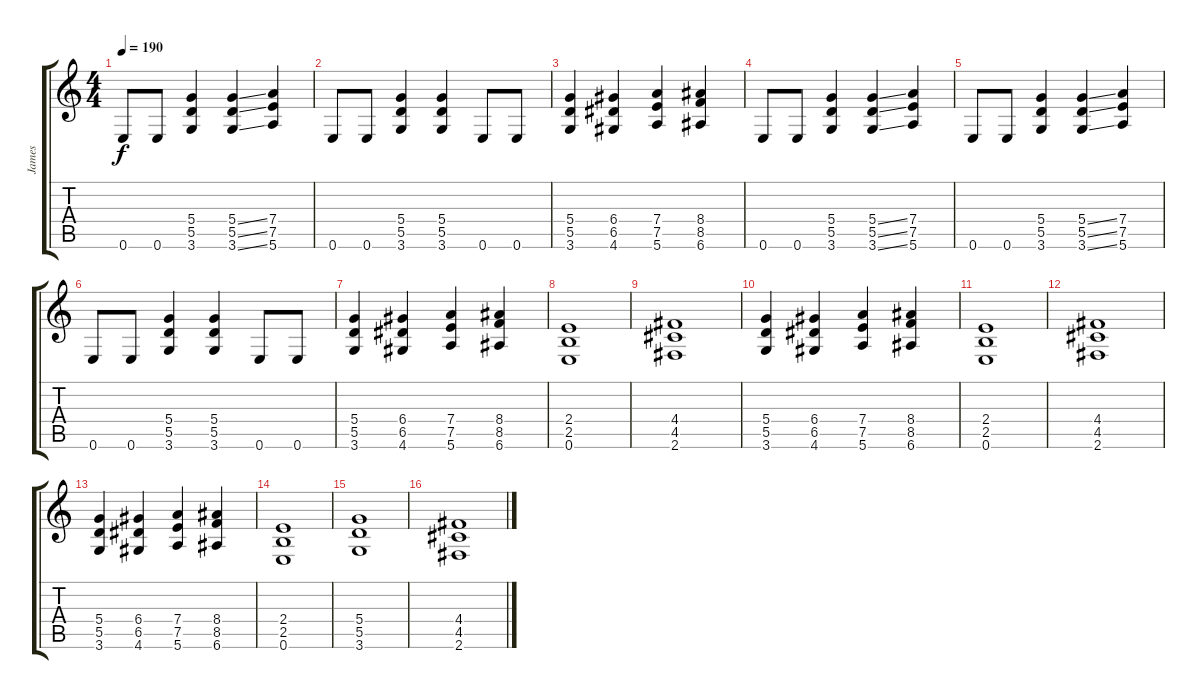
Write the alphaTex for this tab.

\track ("James" "James") {instrument distortionguitar}
\staff {score tabs}
\tuning (E4 B3 G3 D3 A2 E2) {hide}
\ts (4 4)
\tempo 190
\clef g2
\ks c
0.6.8{dy f} 0.6.8 (5.4 5.5 3.6).4 (5.4{ss} 5.5{ss} 3.6{ss}).4 (7.4 7.5 5.6).4 |
0.6.8 0.6.8 (5.4 5.5 3.6).4 (5.4 5.5 3.6).4 0.6.8 0.6.8 |
(5.4 5.5 3.6).4 (6.4 6.5 4.6).4 (7.4 7.5 5.6).4 (8.4 8.5 6.6).4 |
0.6.8 0.6.8 (5.4 5.5 3.6).4 (5.4{ss} 5.5{ss} 3.6{ss}).4 (7.4 7.5 5.6).4 |
0.6.8 0.6.8 (5.4 5.5 3.6).4 (5.4{ss} 5.5{ss} 3.6{ss}).4 (7.4 7.5 5.6).4 |
0.6.8 0.6.8 (5.4 5.5 3.6).4 (5.4 5.5 3.6).4 0.6.8 0.6.8 |
(5.4 5.5 3.6).4 (6.4 6.5 4.6).4 (7.4 7.5 5.6).4 (8.4 8.5 6.6).4 |
(2.4 2.5 0.6).1 |
(4.4 4.5 2.6).1 |
(5.4 5.5 3.6).4 (6.4 6.5 4.6).4 (7.4 7.5 5.6).4 (8.4 8.5 6.6).4 |
(2.4 2.5 0.6).1 |
(4.4 4.5 2.6).1 |
(5.4 5.5 3.6).4 (6.4 6.5 4.6).4 (7.4 7.5 5.6).4 (8.4 8.5 6.6).4 |
(2.4 2.5 0.6).1 |
(5.4 5.5 3.6).1 |
(4.4 4.5 2.6).1
